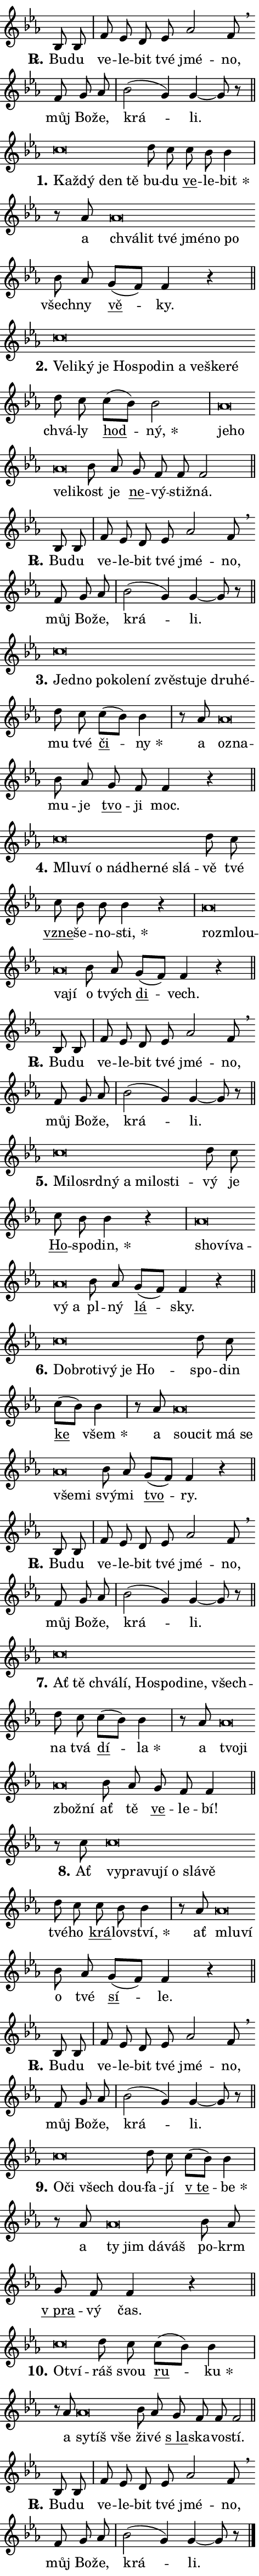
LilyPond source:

\version "2.24.0"
\header { tagline = "" }
\paper {
  indent = 0\cm
  top-margin = 0\cm
  right-margin = 0.13\cm % to fit lyric hyphens
  bottom-margin = 0\cm
  left-margin = 0\cm
  paper-width = 8\cm
  page-breaking = #ly:one-page-breaking
  system-system-spacing.basic-distance = #11
  score-system-spacing.basic-distance = #11
  ragged-last = ##f
}


%% Author: Thomas Morley
%% https://lists.gnu.org/archive/html/lilypond-user/2020-05/msg00002.html
#(define (line-position grob)
"Returns position of @var[grob} in current system:
   @code{'start}, if at first time-step
   @code{'end}, if at last time-step
   @code{'middle} otherwise
"
  (let* ((col (ly:item-get-column grob))
         (ln (ly:grob-object col 'left-neighbor))
         (rn (ly:grob-object col 'right-neighbor))
         (col-to-check-left (if (ly:grob? ln) ln col))
         (col-to-check-right (if (ly:grob? rn) rn col))
         (break-dir-left
           (and
             (ly:grob-property col-to-check-left 'non-musical #f)
             (ly:item-break-dir col-to-check-left)))
         (break-dir-right
           (and
             (ly:grob-property col-to-check-right 'non-musical #f)
             (ly:item-break-dir col-to-check-right))))
        (cond ((eqv? 1 break-dir-left) 'start)
              ((eqv? -1 break-dir-right) 'end)
              (else 'middle))))

#(define (tranparent-at-line-position vctor)
  (lambda (grob)
  "Relying on @code{line-position} select the relevant enry from @var{vctor}.
Used to determine transparency,"
    (case (line-position grob)
      ((end) (not (vector-ref vctor 0)))
      ((middle) (not (vector-ref vctor 1)))
      ((start) (not (vector-ref vctor 2))))))

noteHeadBreakVisibility =
#(define-music-function (break-visibility)(vector?)
"Makes @code{NoteHead}s transparent relying on @var{break-visibility}"
#{
  \override NoteHead.transparent =
    #(tranparent-at-line-position break-visibility)
#})

#(define delete-ledgers-for-transparent-note-heads
  (lambda (grob)
    "Reads whether a @code{NoteHead} is transparent.
If so this @code{NoteHead} is removed from @code{'note-heads} from
@var{grob}, which is supposed to be @code{LedgerLineSpanner}.
As a result ledgers are not printed for this @code{NoteHead}"
    (let* ((nhds-array (ly:grob-object grob 'note-heads))
           (nhds-list
             (if (ly:grob-array? nhds-array)
                 (ly:grob-array->list nhds-array)
                 '()))
           ;; Relies on the transparent-property being done before
           ;; Staff.LedgerLineSpanner.after-line-breaking is executed.
           ;; This is fragile ...
           (to-keep
             (remove
               (lambda (nhd)
                 (ly:grob-property nhd 'transparent #f))
               nhds-list)))
      ;; TODO find a better method to iterate over grob-arrays, similiar
      ;; to filter/remove etc for lists
      ;; For now rebuilt from scratch
      (set! (ly:grob-object grob 'note-heads)  '())
      (for-each
        (lambda (nhd)
          (ly:pointer-group-interface::add-grob grob 'note-heads nhd))
        to-keep))))

squashNotes = {
  \override NoteHead.X-extent = #'(-0.2 . 0.2)
  \override NoteHead.Y-extent = #'(-0.75 . 0)
  \override NoteHead.stencil =
    #(lambda (grob)
       (let ((pos (ly:grob-property grob 'staff-position)))
         (begin
           (if (< pos -7) (display "ERROR: Lower brevis then expected\n") (display ""))
           (if (<= pos -6) ly:text-interface::print ly:note-head::print))))
}
unSquashNotes = {
  \revert NoteHead.X-extent
  \revert NoteHead.Y-extent
  \revert NoteHead.stencil
}

hideNotes = \noteHeadBreakVisibility #begin-of-line-visible
unHideNotes = \noteHeadBreakVisibility #all-visible

% work-around for resetting accidentals
% https://lilypond.org/doc/v2.23/Documentation/notation/displaying-rhythms#unmetered-music
cadenzaMeasure = {
  \cadenzaOff
  \partial 1024 s1024
  \cadenzaOn
}

#(define-markup-command (accent layout props text) (markup?)
  "Underline accented syllable"
  (interpret-markup layout props
    #{\markup \override #'(offset . 4.3) \underline { #text }#}))

responsum = \markup \concat {
  "R" \hspace #-1.05 \path #0.1 #'((moveto 0 0.07) (lineto 0.9 0.8)) \hspace #0.05 "."
}

spaceSize = #0.6828661417322834 % exact space size for TeX Gyre Schola

\layout {
  \context {
    \Staff
    \remove "Time_signature_engraver"
    \override LedgerLineSpanner.after-line-breaking = #delete-ledgers-for-transparent-note-heads
  }
  \context {
    \Lyrics {
      \override LyricSpace.minimum-distance = \spaceSize
      \override LyricText.font-name = #"TeX Gyre Schola"
      \override LyricText.font-size = 1
      \override StanzaNumber.font-name = #"TeX Gyre Schola Bold"
      \override StanzaNumber.font-size = 1
    }
  }
  \context {
    \Score 
    \override NoteHead.text =
      #(lambda (grob) 
        (let ((pos (ly:grob-property grob 'staff-position)))
          #{\markup {
            \combine
              \halign #-0.55 \raise #(if (= pos -6) 0 0.5) \override #'(thickness . 2) \draw-line #'(3.2 . 0)
              \musicglyph "noteheads.sM1"
          }#}))
  }
}

% magnetic-lyrics.ily
%
%   written by
%     Jean Abou Samra <jean@abou-samra.fr>
%     Werner Lemberg <wl@gnu.org>
%
%   adapted by
%     Jiri Hon <jiri.hon@gmail.com>
%
% Version 2022-Apr-15

% https://www.mail-archive.com/lilypond-user@gnu.org/msg149350.html

#(define (Left_hyphen_pointer_engraver context)
   "Collect syllable-hyphen-syllable occurrences in lyrics and store
them in properties.  This engraver only looks to the left.  For
example, if the lyrics input is @code{foo -- bar}, it does the
following.

@itemize @bullet
@item
Set the @code{text} property of the @code{LyricHyphen} grob between
@q{foo} and @q{bar} to @code{foo}.

@item
Set the @code{left-hyphen} property of the @code{LyricText} grob with
text @q{foo} to the @code{LyricHyphen} grob between @q{foo} and
@q{bar}.
@end itemize

Use this auxiliary engraver in combination with the
@code{lyric-@/text::@/apply-@/magnetic-@/offset!} hook."
   (let ((hyphen #f)
         (text #f))
     (make-engraver
      (acknowledgers
       ((lyric-syllable-interface engraver grob source-engraver)
        (set! text grob)))
      (end-acknowledgers
       ((lyric-hyphen-interface engraver grob source-engraver)
        ;(when (not (grob::has-interface grob 'lyric-space-interface))
          (set! hyphen grob)));)
      ((stop-translation-timestep engraver)
       (when (and text hyphen)
         (ly:grob-set-object! text 'left-hyphen hyphen))
       (set! text #f)
       (set! hyphen #f)))))

#(define (lyric-text::apply-magnetic-offset! grob)
   "If the space between two syllables is less than the value in
property @code{LyricText@/.details@/.squash-threshold}, move the right
syllable to the left so that it gets concatenated with the left
syllable.

Use this function as a hook for
@code{LyricText@/.after-@/line-@/breaking} if the
@code{Left_@/hyphen_@/pointer_@/engraver} is active."
   (let ((hyphen (ly:grob-object grob 'left-hyphen #f)))
     (when hyphen
       (let ((left-text (ly:spanner-bound hyphen LEFT)))
         (when (grob::has-interface left-text 'lyric-syllable-interface)
           (let* ((common (ly:grob-common-refpoint grob left-text X))
                  (this-x-ext (ly:grob-extent grob common X))
                  (left-x-ext
                   (begin
                     ;; Trigger magnetism for left-text.
                     (ly:grob-property left-text 'after-line-breaking)
                     (ly:grob-extent left-text common X)))
                  ;; `delta` is the gap width between two syllables.
                  (delta (- (interval-start this-x-ext)
                            (interval-end left-x-ext)))
                  (details (ly:grob-property grob 'details))
                  (threshold (assoc-get 'squash-threshold details 0.2)))
             (when (< delta threshold)
               (let* (;; We have to manipulate the input text so that
                      ;; ligatures crossing syllable boundaries are not
                      ;; disabled.  For languages based on the Latin
                      ;; script this is essentially a beautification.
                      ;; However, for non-Western scripts it can be a
                      ;; necessity.
                      (lt (ly:grob-property left-text 'text))
                      (rt (ly:grob-property grob 'text))
                      (is-space (grob::has-interface hyphen 'lyric-space-interface))
                      (space (if is-space " " ""))
                      (extra-delta (if is-space spaceSize 0))
                      ;; Append new syllable.
                      (ltrt-space (if (and (string? lt) (string? rt))
                                (string-append lt space rt)
                                (make-concat-markup (list lt space rt))))
                      ;; Right-align `ltrt` to the right side.
                      (ltrt-space-markup (grob-interpret-markup
                               grob
                               (make-translate-markup
                                (cons (interval-length this-x-ext) 0)
                                (make-right-align-markup ltrt-space)))))
                 (begin
                   ;; Don't print `left-text`.
                   (ly:grob-set-property! left-text 'stencil #f)
                   ;; Set text and stencil (which holds all collected
                   ;; syllables so far) and shift it to the left.
                   (ly:grob-set-property! grob 'text ltrt-space)
                   (ly:grob-set-property! grob 'stencil ltrt-space-markup)
                   (ly:grob-translate-axis! grob (- (- delta extra-delta)) X))))))))))


#(define (lyric-hyphen::displace-bounds-first grob)
   ;; Make very sure this callback isn't triggered too early.
   (let ((left (ly:spanner-bound grob LEFT))
         (right (ly:spanner-bound grob RIGHT)))
     (ly:grob-property left 'after-line-breaking)
     (ly:grob-property right 'after-line-breaking)
     (ly:lyric-hyphen::print grob)))

squashThreshold = #0.4

\layout {
  \context {
    \Lyrics
    \consists #Left_hyphen_pointer_engraver
    \override LyricText.after-line-breaking =
      #lyric-text::apply-magnetic-offset!
    \override LyricHyphen.stencil = #lyric-hyphen::displace-bounds-first
    \override LyricText.details.squash-threshold = \squashThreshold
    \override LyricHyphen.minimum-distance = 0
    \override LyricHyphen.minimum-length = \squashThreshold
  }
}

squashText = \override LyricText.details.squash-threshold = 9999
unSquashText = \override LyricText.details.squash-threshold = \squashThreshold

leftText = \override LyricText.self-alignment-X = #LEFT
unLeftText = \revert LyricText.self-alignment-X

starOffset = #(lambda (grob) 
                (let ((x_offset (ly:self-alignment-interface::aligned-on-x-parent grob)))
                  (if (= x_offset 0) 0 (+ x_offset 1.2))))

star = #(define-music-function (syllable)(string?)
"Append star separator at the end of a syllable"
#{
  \once \override LyricText.X-offset = #starOffset
  \lyricmode { \markup {
    #syllable
    \override #'((font-name . "TeX Gyre Schola Bold")) \hspace #0.2 \lower #0.65 \larger "*"
  } }
#})

starAccent = #(define-music-function (syllable)(string?)
"Append star separator at the end of a syllable and make accent"
#{
  \once \override LyricText.X-offset = #starOffset
  \lyricmode { \markup {
    \accent #syllable
    \override #'((font-name . "TeX Gyre Schola Bold")) \hspace #0.2 \lower #0.65 \larger "*"
  } }
#})

breath = #(define-music-function (syllable)(string?)
"Append breathing indicator at the end of a syllable"
#{
  \lyricmode { \markup { #syllable "+" } }
#})

optionalBreath = #(define-music-function (syllable)(string?)
"Append optional breathing indicator at the end of a syllable"
#{
  \lyricmode { \markup { #syllable "(+)" } }
#})


\score {
    <<
        \new Voice = "melody" { \cadenzaOn \key es \major \relative { bes8 bes \cadenzaMeasure \bar "|" f' es d es as2 f8 \breathe \bar "" f g as \cadenzaMeasure \bar "|" bes2( g4) g~ g8 r \cadenzaMeasure \bar "||" \break } }
        \new Lyrics \lyricsto "melody" { \lyricmode { \set stanza = \responsum
Bu -- du ve -- le -- bit tvé jmé -- no, můj Bo -- že, krá -- li. } }
    >>
    \layout {}
}

\score {
    <<
        \new Voice = "melody" { \cadenzaOn \key es \major \relative { \squashNotes c''\breve*1/16 \hideNotes \breve*1/16 \bar "" \breve*1/16 \breve*1/16 \bar "" \unHideNotes \unSquashNotes d8 c \bar "" c bes bes4 \cadenzaMeasure \bar "|" r8 as8 \squashNotes as\breve*1/16 \hideNotes \breve*1/16 \bar "" \breve*1/16 \bar "" \breve*1/16 \bar "" \breve*1/16 \breve*1/16 \bar "" \unHideNotes \unSquashNotes bes8 as \bar "" g[( f)] f4 r \cadenzaMeasure \bar "||" \break } }
        \new Lyrics \lyricsto "melody" { \lyricmode { \set stanza = "1."
\leftText Kaž -- \squashText dý den tě \unLeftText \unSquashText bu -- du \markup \accent ve -- le -- \star bit a \leftText chvá -- \squashText lit tvé jmé -- no po \unLeftText \unSquashText všech -- ny \markup \accent vě -- ky. } }
    >>
    \layout {}
}

\score {
    <<
        \new Voice = "melody" { \cadenzaOn \key es \major \relative { \squashNotes c''\breve*1/16 \hideNotes \breve*1/16 \bar "" \breve*1/16 \bar "" \breve*1/16 \bar "" \breve*1/16 \bar "" \breve*1/16 \bar "" \breve*1/16 \bar "" \breve*1/16 \bar "" \breve*1/16 \bar "" \breve*1/16 \breve*1/16 \bar "" \unHideNotes \unSquashNotes d8 c \bar "" c[( bes)] bes2 \cadenzaMeasure \bar "|" \squashNotes as\breve*1/16 \hideNotes \breve*1/16 \bar "" \breve*1/16 \breve*1/16 \bar "" \unHideNotes \unSquashNotes bes8 as \bar "" g f f f2 \cadenzaMeasure \bar "||" \break } }
        \new Lyrics \lyricsto "melody" { \lyricmode { \set stanza = "2."
\leftText Ve -- \squashText li -- ký je Ho -- spo -- din a ve -- ške -- ré \unLeftText \unSquashText chvá -- ly \markup \accent hod -- \star ný, \leftText je -- \squashText ho ve -- li -- \unLeftText \unSquashText kost je \markup \accent ne -- vý -- stiž -- ná. } }
    >>
    \layout {}
}

\score {
    <<
        \new Voice = "melody" { \cadenzaOn \key es \major \relative { bes8 bes \cadenzaMeasure \bar "|" f' es d es as2 f8 \breathe \bar "" f g as \cadenzaMeasure \bar "|" bes2( g4) g~ g8 r \cadenzaMeasure \bar "||" \break } }
        \new Lyrics \lyricsto "melody" { \lyricmode { \set stanza = \responsum
Bu -- du ve -- le -- bit tvé jmé -- no, můj Bo -- že, krá -- li. } }
    >>
    \layout {}
}

\score {
    <<
        \new Voice = "melody" { \cadenzaOn \key es \major \relative { \squashNotes c''\breve*1/16 \hideNotes \breve*1/16 \bar "" \breve*1/16 \bar "" \breve*1/16 \bar "" \breve*1/16 \bar "" \breve*1/16 \bar "" \breve*1/16 \bar "" \breve*1/16 \bar "" \breve*1/16 \bar "" \breve*1/16 \breve*1/16 \bar "" \unHideNotes \unSquashNotes d8 c \bar "" c[( bes)] bes4 \cadenzaMeasure \bar "|" r8 as8 \squashNotes as\breve*1/16 \hideNotes \breve*1/16 \bar "" \unHideNotes \unSquashNotes bes8 as \bar "" g f f4 r \cadenzaMeasure \bar "||" \break } }
        \new Lyrics \lyricsto "melody" { \lyricmode { \set stanza = "3."
\leftText Jed -- \squashText no po -- ko -- le -- ní zvě -- stu -- je dru -- hé -- \unLeftText \unSquashText mu tvé \markup \accent či -- \star ny a \leftText o -- \squashText zna -- \unLeftText \unSquashText mu -- je \markup \accent tvo -- ji moc. } }
    >>
    \layout {}
}

\score {
    <<
        \new Voice = "melody" { \cadenzaOn \key es \major \relative { \squashNotes c''\breve*1/16 \hideNotes \breve*1/16 \bar "" \breve*1/16 \bar "" \breve*1/16 \bar "" \breve*1/16 \bar "" \breve*1/16 \breve*1/16 \bar "" \unHideNotes \unSquashNotes d8 c \bar "" c bes bes bes4 r \cadenzaMeasure \bar "|" \squashNotes as\breve*1/16 \hideNotes \breve*1/16 \bar "" \breve*1/16 \breve*1/16 \bar "" \unHideNotes \unSquashNotes bes8 as \bar "" g[( f)] f4 r \cadenzaMeasure \bar "||" \break } }
        \new Lyrics \lyricsto "melody" { \lyricmode { \set stanza = "4."
\leftText Mlu -- \squashText ví o nád -- her -- né slá -- \unLeftText \unSquashText vě tvé \markup \accent vzne -- še -- no -- \star sti, \leftText roz -- \squashText mlou -- va -- jí \unLeftText \unSquashText o tvých \markup \accent di -- vech. } }
    >>
    \layout {}
}

\score {
    <<
        \new Voice = "melody" { \cadenzaOn \key es \major \relative { bes8 bes \cadenzaMeasure \bar "|" f' es d es as2 f8 \breathe \bar "" f g as \cadenzaMeasure \bar "|" bes2( g4) g~ g8 r \cadenzaMeasure \bar "||" \break } }
        \new Lyrics \lyricsto "melody" { \lyricmode { \set stanza = \responsum
Bu -- du ve -- le -- bit tvé jmé -- no, můj Bo -- že, krá -- li. } }
    >>
    \layout {}
}

\score {
    <<
        \new Voice = "melody" { \cadenzaOn \key es \major \relative { \squashNotes c''\breve*1/16 \hideNotes \breve*1/16 \bar "" \breve*1/16 \bar "" \breve*1/16 \bar "" \breve*1/16 \bar "" \breve*1/16 \bar "" \breve*1/16 \breve*1/16 \bar "" \unHideNotes \unSquashNotes d8 c \bar "" c bes bes4 r \cadenzaMeasure \bar "|" \squashNotes as\breve*1/16 \hideNotes \breve*1/16 \bar "" \breve*1/16 \bar "" \breve*1/16 \breve*1/16 \bar "" \unHideNotes \unSquashNotes bes8 as \bar "" g[( f)] f4 r \cadenzaMeasure \bar "||" \break } }
        \new Lyrics \lyricsto "melody" { \lyricmode { \set stanza = "5."
\leftText Mi -- \squashText lo -- srd -- ný a mi -- lo -- sti -- \unLeftText \unSquashText vý je \markup \accent Ho -- spo -- \star din, \leftText sho -- \squashText ví -- va -- vý a \unLeftText \unSquashText pl -- ný \markup \accent lá -- sky. } }
    >>
    \layout {}
}

\score {
    <<
        \new Voice = "melody" { \cadenzaOn \key es \major \relative { \squashNotes c''\breve*1/16 \hideNotes \breve*1/16 \bar "" \breve*1/16 \bar "" \breve*1/16 \bar "" \breve*1/16 \breve*1/16 \bar "" \unHideNotes \unSquashNotes d8 c \bar "" c[( bes)] bes4 \cadenzaMeasure \bar "|" r8 as8 \squashNotes as\breve*1/16 \hideNotes \breve*1/16 \bar "" \breve*1/16 \bar "" \breve*1/16 \bar "" \breve*1/16 \breve*1/16 \bar "" \unHideNotes \unSquashNotes bes8 as \bar "" g[( f)] f4 r \cadenzaMeasure \bar "||" \break } }
        \new Lyrics \lyricsto "melody" { \lyricmode { \set stanza = "6."
\leftText Dob -- \squashText ro -- ti -- vý je Ho -- \unLeftText \unSquashText spo -- din \markup \accent ke \star všem a \leftText sou -- \squashText cit má se vše -- mi \unLeftText \unSquashText svý -- mi \markup \accent tvo -- ry. } }
    >>
    \layout {}
}

\score {
    <<
        \new Voice = "melody" { \cadenzaOn \key es \major \relative { bes8 bes \cadenzaMeasure \bar "|" f' es d es as2 f8 \breathe \bar "" f g as \cadenzaMeasure \bar "|" bes2( g4) g~ g8 r \cadenzaMeasure \bar "||" \break } }
        \new Lyrics \lyricsto "melody" { \lyricmode { \set stanza = \responsum
Bu -- du ve -- le -- bit tvé jmé -- no, můj Bo -- že, krá -- li. } }
    >>
    \layout {}
}

\score {
    <<
        \new Voice = "melody" { \cadenzaOn \key es \major \relative { \squashNotes c''\breve*1/16 \hideNotes \breve*1/16 \bar "" \breve*1/16 \bar "" \breve*1/16 \bar "" \breve*1/16 \bar "" \breve*1/16 \bar "" \breve*1/16 \bar "" \breve*1/16 \breve*1/16 \bar "" \unHideNotes \unSquashNotes d8 c \bar "" c[( bes)] bes4 \cadenzaMeasure \bar "|" r8 as8 \squashNotes as\breve*1/16 \hideNotes \breve*1/16 \bar "" \breve*1/16 \breve*1/16 \bar "" \unHideNotes \unSquashNotes bes8 as \bar "" g f f4 \cadenzaMeasure \bar "||" \break } }
        \new Lyrics \lyricsto "melody" { \lyricmode { \set stanza = "7."
\leftText Ať \squashText tě chvá -- lí, Ho -- spo -- di -- ne, všech -- \unLeftText \unSquashText na tvá \markup \accent dí -- \star la a \leftText tvo -- \squashText ji zbož -- ní \unLeftText \unSquashText ať tě \markup \accent ve -- le -- bí! } }
    >>
    \layout {}
}

\score {
    <<
        \new Voice = "melody" { \cadenzaOn \key es \major \relative { r8 c''8 \squashNotes c\breve*1/16 \hideNotes \breve*1/16 \bar "" \breve*1/16 \bar "" \breve*1/16 \bar "" \breve*1/16 \bar "" \breve*1/16 \breve*1/16 \bar "" \unHideNotes \unSquashNotes d8 c \bar "" c bes bes4 \cadenzaMeasure \bar "|" r8 as8 \squashNotes as\breve*1/16 \hideNotes \breve*1/16 \bar "" \unHideNotes \unSquashNotes bes8 as \bar "" g[( f)] f4 r \cadenzaMeasure \bar "||" \break } }
        \new Lyrics \lyricsto "melody" { \lyricmode { \set stanza = "8."
Ať \leftText vy -- \squashText pra -- vu -- jí o slá -- vě \unLeftText \unSquashText tvé -- ho \markup \accent krá -- lov -- \star ství, ať \leftText mlu -- \squashText ví \unLeftText \unSquashText o tvé \markup \accent sí -- le. } }
    >>
    \layout {}
}

\score {
    <<
        \new Voice = "melody" { \cadenzaOn \key es \major \relative { bes8 bes \cadenzaMeasure \bar "|" f' es d es as2 f8 \breathe \bar "" f g as \cadenzaMeasure \bar "|" bes2( g4) g~ g8 r \cadenzaMeasure \bar "||" \break } }
        \new Lyrics \lyricsto "melody" { \lyricmode { \set stanza = \responsum
Bu -- du ve -- le -- bit tvé jmé -- no, můj Bo -- že, krá -- li. } }
    >>
    \layout {}
}

\score {
    <<
        \new Voice = "melody" { \cadenzaOn \key es \major \relative { \squashNotes c''\breve*1/16 \hideNotes \breve*1/16 \bar "" \breve*1/16 \breve*1/16 \bar "" \unHideNotes \unSquashNotes d8 c \bar "" c[( bes)] bes4 \cadenzaMeasure \bar "|" r8 as8 \squashNotes as\breve*1/16 \hideNotes \breve*1/16 \bar "" \breve*1/16 \breve*1/16 \bar "" \unHideNotes \unSquashNotes bes8 as \bar "" g f f4 r \cadenzaMeasure \bar "||" \break } }
        \new Lyrics \lyricsto "melody" { \lyricmode { \set stanza = "9."
\leftText O -- \squashText či všech dou -- \unLeftText \unSquashText fa -- jí \markup \accent "v te" -- \star be a \leftText ty \squashText jim dá -- váš \unLeftText \unSquashText po -- krm \markup \accent "v pra" -- vý čas. } }
    >>
    \layout {}
}

\score {
    <<
        \new Voice = "melody" { \cadenzaOn \key es \major \relative { \squashNotes c''\breve*1/16 \hideNotes \breve*1/16 \bar "" \unHideNotes \unSquashNotes d8 c \bar "" c[( bes)] bes4 \cadenzaMeasure \bar "|" r8 as8 \squashNotes as\breve*1/16 \hideNotes \breve*1/16 \breve*1/16 \bar "" \unHideNotes \unSquashNotes bes8 as \bar "" g f f f2 \cadenzaMeasure \bar "||" \break } }
        \new Lyrics \lyricsto "melody" { \lyricmode { \set stanza = "10."
\leftText O -- \squashText tví -- \unLeftText \unSquashText ráš svou \markup \accent ru -- \star ku a \leftText sy -- \squashText tíš vše \unLeftText \unSquashText ži -- vé \markup \accent "s la" -- ska -- vo -- stí. } }
    >>
    \layout {}
}

\score {
    <<
        \new Voice = "melody" { \cadenzaOn \key es \major \relative { bes8 bes \cadenzaMeasure \bar "|" f' es d es as2 f8 \breathe \bar "" f g as \cadenzaMeasure \bar "|" bes2( g4) g~ g8 r \cadenzaMeasure \bar "||" \break } \bar "|." }
        \new Lyrics \lyricsto "melody" { \lyricmode { \set stanza = \responsum
Bu -- du ve -- le -- bit tvé jmé -- no, můj Bo -- že, krá -- li. } }
    >>
    \layout {}
}
